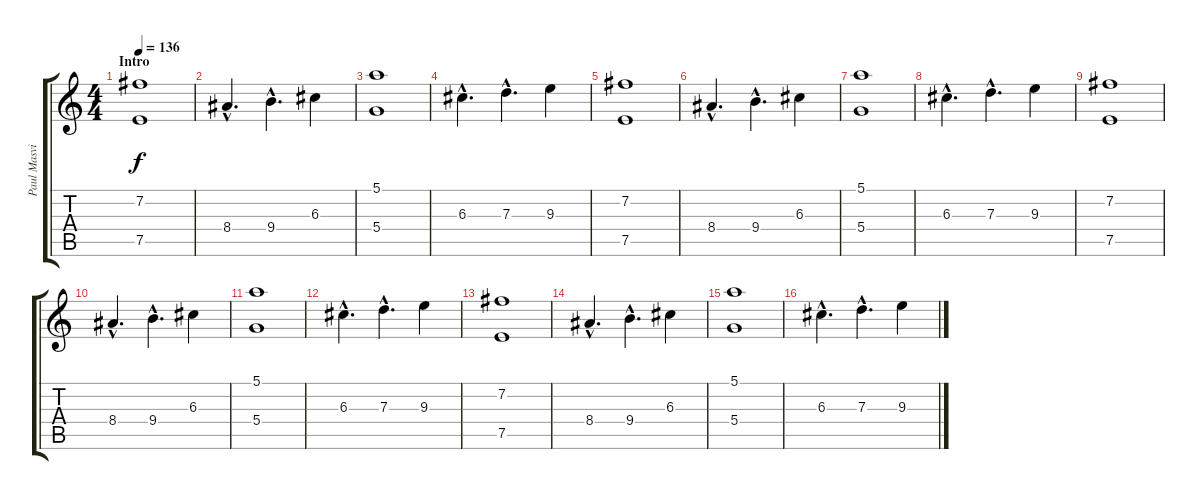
\track ("Paul Masvidal" "Paul Masvi") {instrument electricguitarclean}
\staff {score tabs}
\tuning (E4 B3 G3 D3 A2 E2) {hide}
\ts (4 4)
\section ("" "Intro")
\tempo 136
\clef g2
\ks c
(7.2 7.5).1{dy f instrument electricguitarclean} |
8.4{hac}.4{d} 9.4{hac}.4{d} 6.3.4 |
(5.1 5.4).1 |
6.3{hac}.4{d} 7.3{hac}.4{d} 9.3.4 |
(7.2 7.5).1 |
8.4{hac}.4{d} 9.4{hac}.4{d} 6.3.4 |
(5.1 5.4).1 |
6.3{hac}.4{d} 7.3{hac}.4{d} 9.3.4 |
(7.2 7.5).1 |
8.4{hac}.4{d} 9.4{hac}.4{d} 6.3.4 |
(5.1 5.4).1 |
6.3{hac}.4{d} 7.3{hac}.4{d} 9.3.4 |
(7.2 7.5).1 |
8.4{hac}.4{d} 9.4{hac}.4{d} 6.3.4 |
(5.1 5.4).1 |
6.3{hac}.4{d} 7.3{hac}.4{d} 9.3.4
